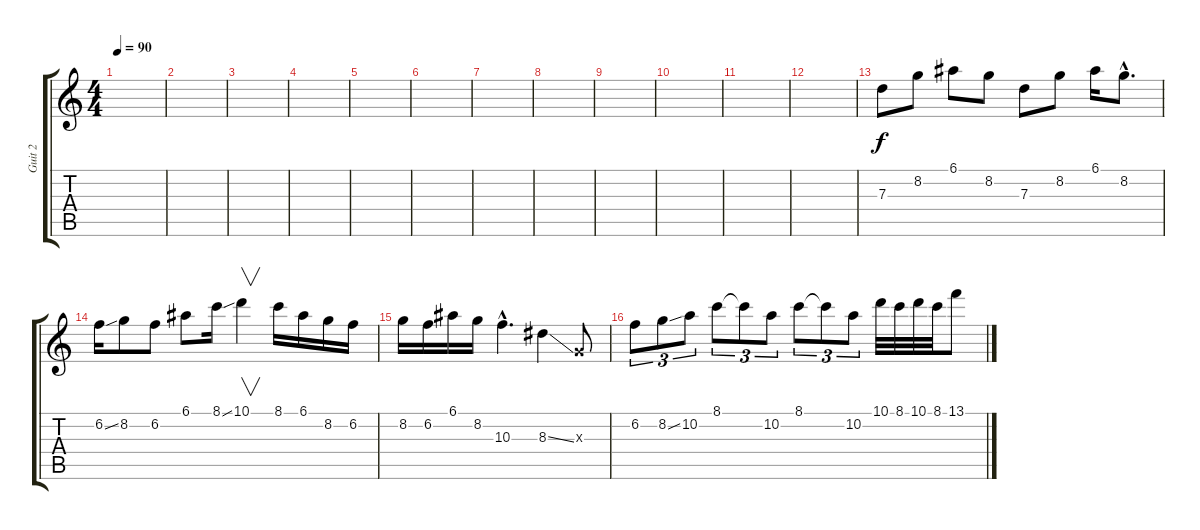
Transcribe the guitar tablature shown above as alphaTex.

\track ("Guit 2" "Guit 2") {instrument overdrivenguitar}
\staff {score tabs}
\tuning (E4 B3 G3 D3 A2 E2) {hide}
\ts (4 4)
\tempo 90
\clef g2
\ks c
|
|
|
|
|
|
|
|
|
|
|
|
7.3.8 8.2.8 6.1.8 8.2.8 7.3.8 8.2.8 6.1.16 8.2{hac}.8{d} |
6.2{ss}.16 8.2.8 6.2.8 6.1.8 8.1{ss}.16 10.1.4{v} 8.1.16 6.1.16 8.2.16 6.2.16 |
8.2.16 6.2.16 6.1.16 8.2.16 10.3{hac}.4{d} 8.3{ss}.4 0.3{x}.8 |
6.2.8{tu (3 2)} 8.2{ss}.8{tu (3 2)} 10.2.8{tu (3 2)} 8.1.8{tu (3 2)} 8.1{t}.8{tu (3 2)} 10.2.8{tu (3 2)} 8.1.8{tu (3 2)} 8.1{t}.8{tu (3 2)} 10.2.8{tu (3 2)} 10.1.32 8.1.32 10.1.32 8.1.32 13.1.8
